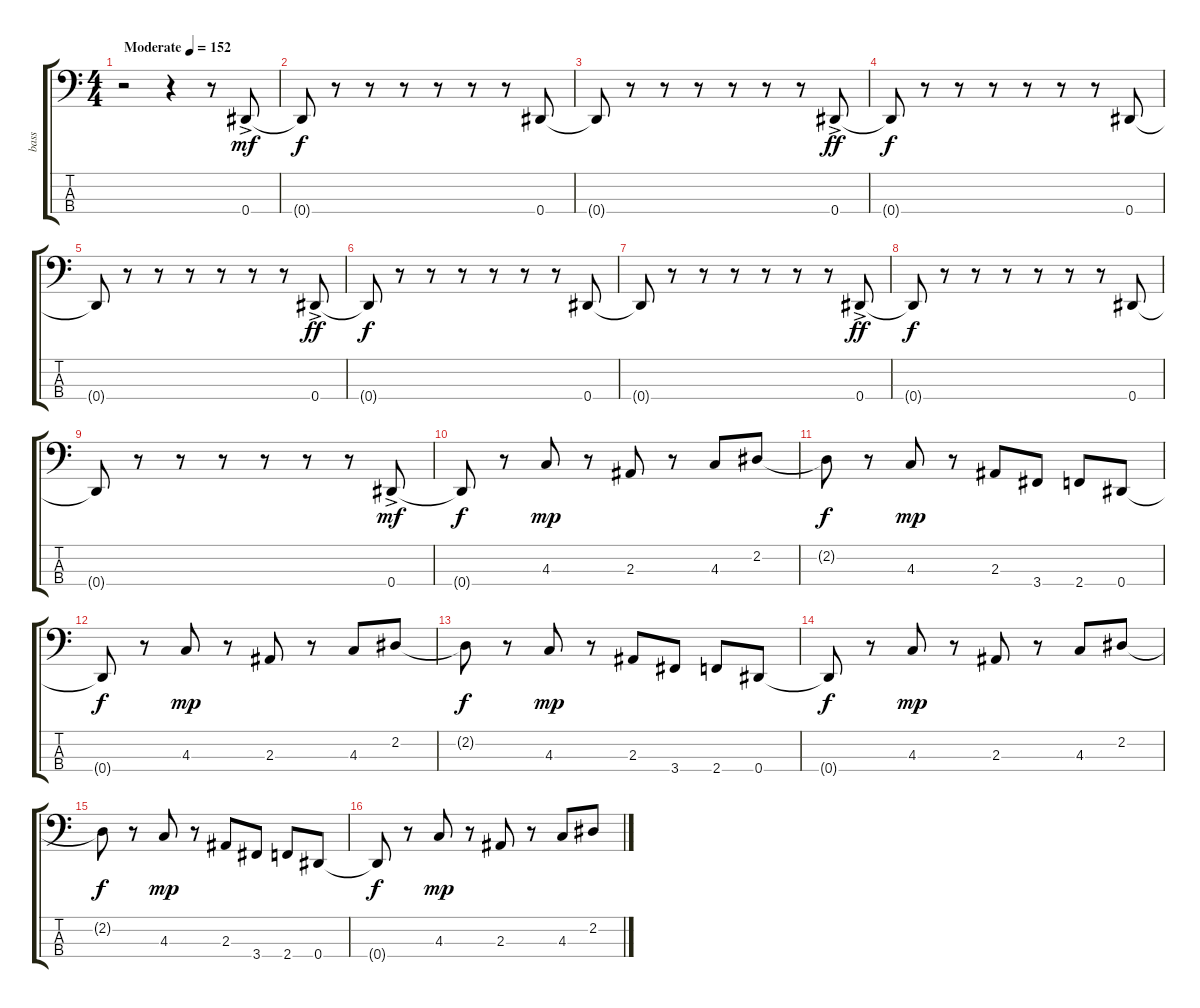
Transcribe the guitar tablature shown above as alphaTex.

\track ("bass" "bass") {instrument electricbassfinger}
\staff {score tabs}
\tuning (Gb2 Db2 Ab1 Eb1) {hide}
\ts (4 4)
\tempo (152 "Moderate")
\clef f4
\ks c
r.2{dy mf instrument electricbassfinger} r.4 r.8 0.4{ac}.8 |
0.4{t}.8{dy f} r.8 r.8 r.8 r.8 r.8 r.8 0.4.8 |
0.4{t}.8 r.8 r.8 r.8 r.8 r.8 r.8 0.4{ac}.8{dy ff} |
0.4{t}.8{dy f} r.8 r.8 r.8 r.8 r.8 r.8 0.4.8 |
0.4{t}.8 r.8 r.8 r.8 r.8 r.8 r.8 0.4{ac}.8{dy ff} |
0.4{t}.8{dy f} r.8 r.8 r.8 r.8 r.8 r.8 0.4.8 |
0.4{t}.8 r.8 r.8 r.8 r.8 r.8 r.8 0.4{ac}.8{dy ff} |
0.4{t}.8{dy f} r.8 r.8 r.8 r.8 r.8 r.8 0.4.8 |
0.4{t}.8 r.8 r.8 r.8 r.8 r.8 r.8 0.4{ac}.8{dy mf} |
0.4{t}.8{dy f} r.8 4.3.8{dy mp} r.8 2.3.8 r.8 4.3.8 2.2.8 |
2.2{t}.8{dy f} r.8 4.3.8{dy mp} r.8 2.3.8 3.4.8 2.4.8 0.4.8 |
0.4{t}.8{dy f} r.8 4.3.8{dy mp} r.8 2.3.8 r.8 4.3.8 2.2.8 |
2.2{t}.8{dy f} r.8 4.3.8{dy mp} r.8 2.3.8 3.4.8 2.4.8 0.4.8 |
0.4{t}.8{dy f} r.8 4.3.8{dy mp} r.8 2.3.8 r.8 4.3.8 2.2.8 |
2.2{t}.8{dy f} r.8 4.3.8{dy mp} r.8 2.3.8 3.4.8 2.4.8 0.4.8 |
0.4{t}.8{dy f} r.8 4.3.8{dy mp} r.8 2.3.8 r.8 4.3.8 2.2.8
